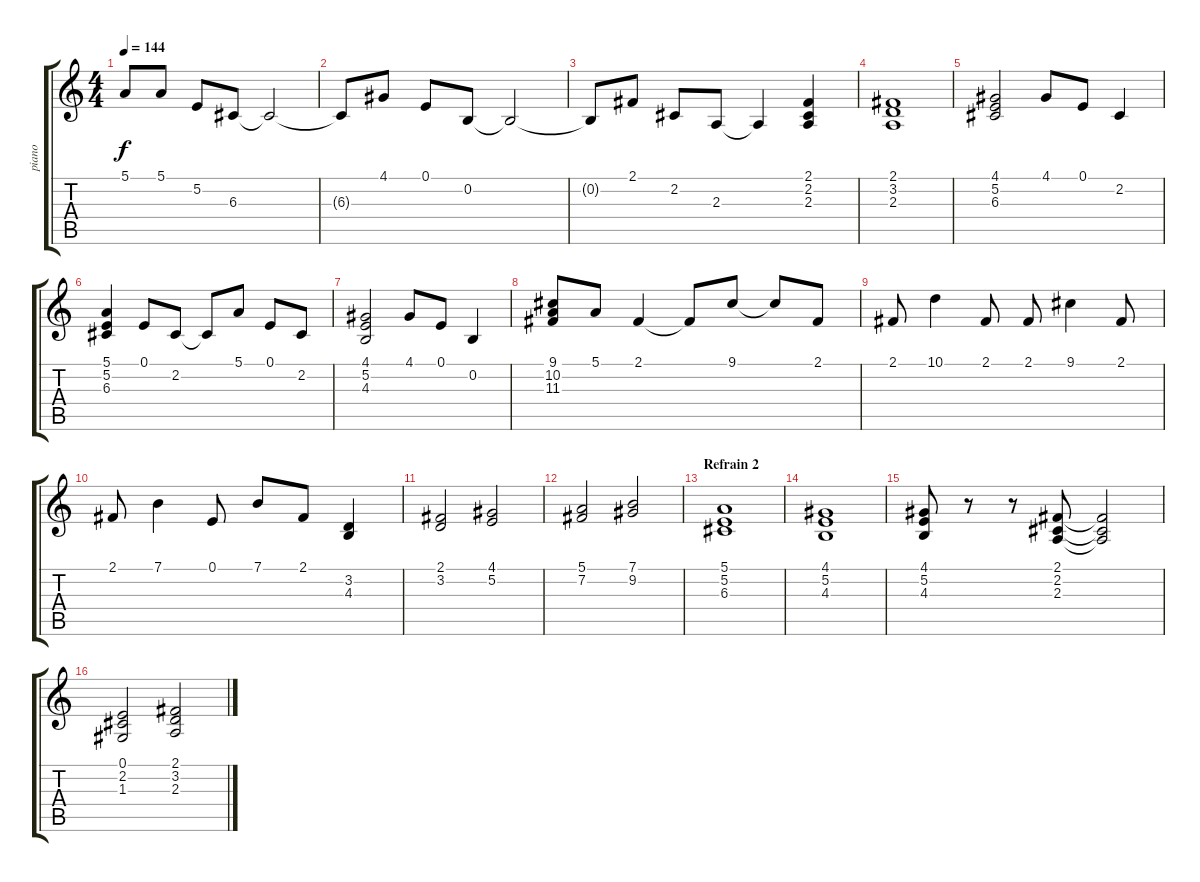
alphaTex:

\track ("piano" "piano") {instrument electricgrandpiano}
\staff {score tabs}
\tuning (E4 B3 G3 D3 A2 E2) {hide}
\ts (4 4)
\tempo 144
\clef g2
\ks c
5.1{t}.8{dy f} 5.1.8 5.2.8 6.3.8 6.3{t}.2 |
6.3{t}.8 4.1.8 0.1.8 0.2.8 0.2{t}.2 |
0.2{t}.8 2.1.8 2.2.8 2.3.8 2.3{t}.4 (2.1 2.2 2.3).4 |
(2.1 3.2 2.3).1 |
(4.1 5.2 6.3).2 4.1.8 0.1.8 2.2.4 |
(5.1 5.2 6.3).4 0.1.8 2.2.8 2.2{t}.8 5.1.8 0.1.8 2.2.8 |
(4.1 5.2 4.3).2 4.1.8 0.1.8 0.2.4 |
(9.1 10.2 11.3).8 5.1.8 2.1.4 2.1{t}.8 9.1.8 9.1{t}.8 2.1.8 |
2.1.8 10.1.4 2.1.8 2.1.8 9.1.4 2.1.8 |
2.1.8 7.1.4 0.1.8 7.1.8 2.1.8 (3.2 4.3).4 |
(2.1 3.2).2 (4.1 5.2).2 |
(5.1 7.2).2 (7.1 9.2).2 |
\section ("" "Refrain 2")
(5.1 5.2 6.3).1 |
(4.1 5.2 4.3).1 |
(4.1 5.2 4.3).8 r.8 r.8 (2.1 2.2 2.3).8 (2.1{t} 2.2{t} 2.3{t}).2 |
(0.1 2.2 1.3).2 (2.1 3.2 2.3).2
